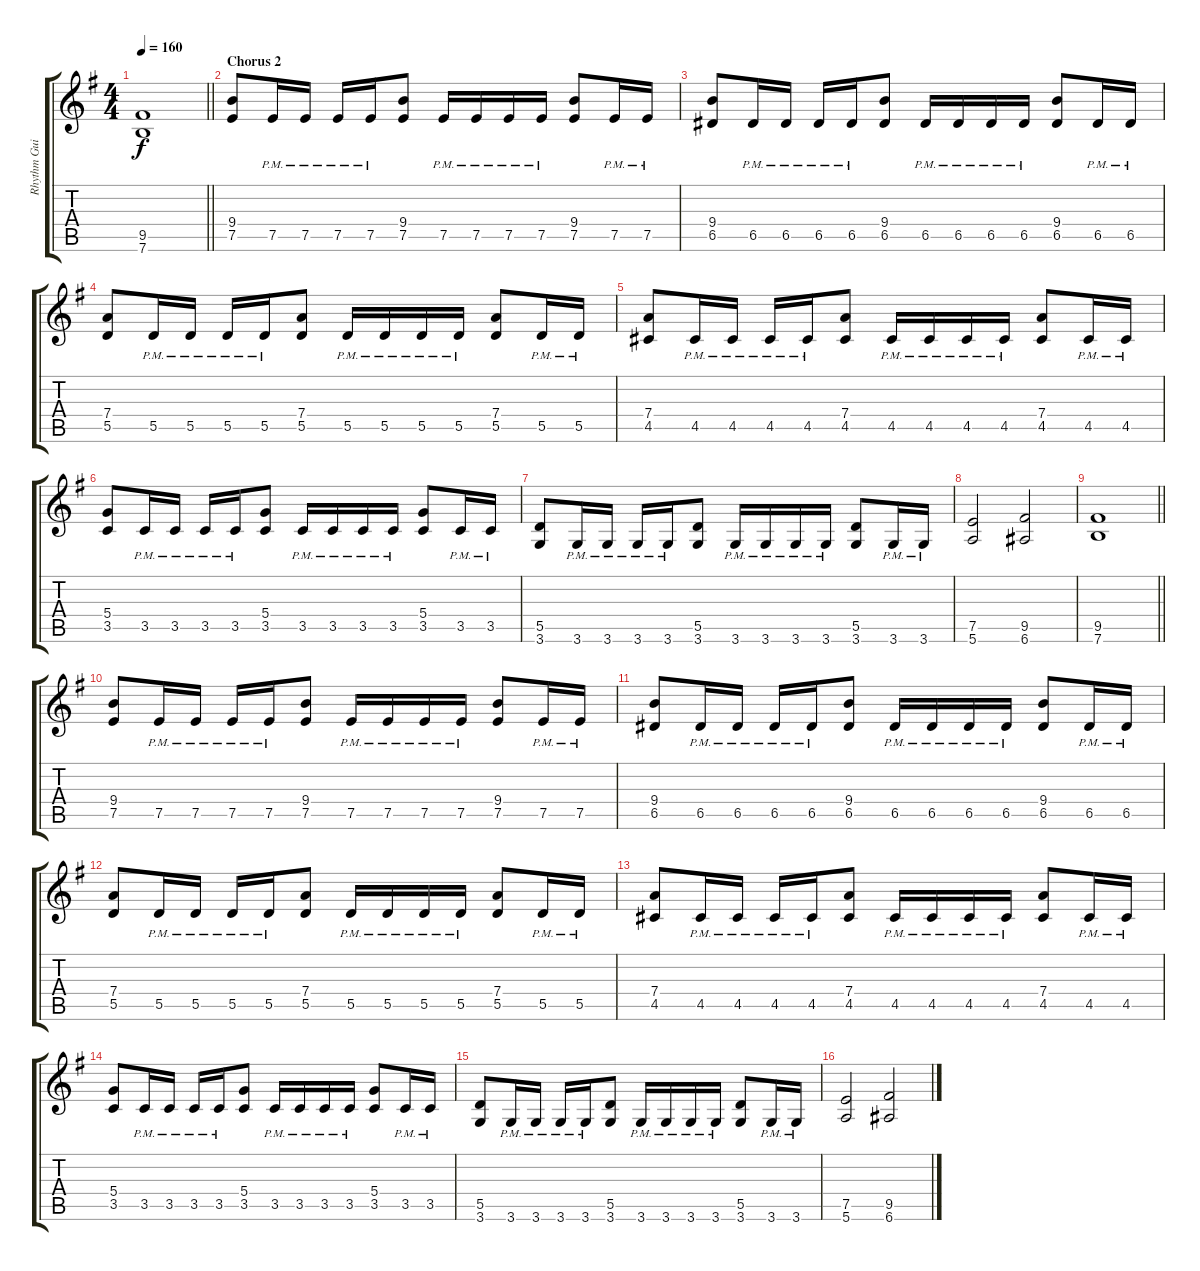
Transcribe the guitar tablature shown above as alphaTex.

\track ("Rhythm Guitar 2: Niklas Dahlin" "Rhythm Gui") {instrument distortionguitar}
\staff {score tabs}
\tuning (E4 B3 G3 D3 A2 E2) {hide}
\ts (4 4)
\tempo 160
\clef g2
\barLineRight lightlight
\ks eminor
(9.5 7.6).1{dy f} |
\section ("" "Chorus 2")
(9.4 7.5).8 7.5{pm}.16 7.5{pm}.16 7.5{pm}.16 7.5{pm}.16 (9.4 7.5).8 7.5{pm}.16 7.5{pm}.16 7.5{pm}.16 7.5{pm}.16 (9.4 7.5).8 7.5{pm}.16 7.5{pm}.16 |
(9.4 6.5).8 6.5{pm}.16 6.5{pm}.16 6.5{pm}.16 6.5{pm}.16 (9.4 6.5).8 6.5{pm}.16 6.5{pm}.16 6.5{pm}.16 6.5{pm}.16 (9.4 6.5).8 6.5{pm}.16 6.5{pm}.16 |
(7.4 5.5).8 5.5{pm}.16 5.5{pm}.16 5.5{pm}.16 5.5{pm}.16 (7.4 5.5).8 5.5{pm}.16 5.5{pm}.16 5.5{pm}.16 5.5{pm}.16 (7.4 5.5).8 5.5{pm}.16 5.5{pm}.16 |
(7.4 4.5).8 4.5{pm}.16 4.5{pm}.16 4.5{pm}.16 4.5{pm}.16 (7.4 4.5).8 4.5{pm}.16 4.5{pm}.16 4.5{pm}.16 4.5{pm}.16 (7.4 4.5).8 4.5{pm}.16 4.5{pm}.16 |
(5.4 3.5).8 3.5{pm}.16 3.5{pm}.16 3.5{pm}.16 3.5{pm}.16 (5.4 3.5).8 3.5{pm}.16 3.5{pm}.16 3.5{pm}.16 3.5{pm}.16 (5.4 3.5).8 3.5{pm}.16 3.5{pm}.16 |
(5.5 3.6).8 3.6{pm}.16 3.6{pm}.16 3.6{pm}.16 3.6{pm}.16 (5.5 3.6).8 3.6{pm}.16 3.6{pm}.16 3.6{pm}.16 3.6{pm}.16 (5.5 3.6).8 3.6{pm}.16 3.6{pm}.16 |
(7.5 5.6).2 (9.5 6.6).2 |
\barLineRight lightlight
(9.5 7.6).1 |
(9.4 7.5).8 7.5{pm}.16 7.5{pm}.16 7.5{pm}.16 7.5{pm}.16 (9.4 7.5).8 7.5{pm}.16 7.5{pm}.16 7.5{pm}.16 7.5{pm}.16 (9.4 7.5).8 7.5{pm}.16 7.5{pm}.16 |
(9.4 6.5).8 6.5{pm}.16 6.5{pm}.16 6.5{pm}.16 6.5{pm}.16 (9.4 6.5).8 6.5{pm}.16 6.5{pm}.16 6.5{pm}.16 6.5{pm}.16 (9.4 6.5).8 6.5{pm}.16 6.5{pm}.16 |
(7.4 5.5).8 5.5{pm}.16 5.5{pm}.16 5.5{pm}.16 5.5{pm}.16 (7.4 5.5).8 5.5{pm}.16 5.5{pm}.16 5.5{pm}.16 5.5{pm}.16 (7.4 5.5).8 5.5{pm}.16 5.5{pm}.16 |
(7.4 4.5).8 4.5{pm}.16 4.5{pm}.16 4.5{pm}.16 4.5{pm}.16 (7.4 4.5).8 4.5{pm}.16 4.5{pm}.16 4.5{pm}.16 4.5{pm}.16 (7.4 4.5).8 4.5{pm}.16 4.5{pm}.16 |
(5.4 3.5).8 3.5{pm}.16 3.5{pm}.16 3.5{pm}.16 3.5{pm}.16 (5.4 3.5).8 3.5{pm}.16 3.5{pm}.16 3.5{pm}.16 3.5{pm}.16 (5.4 3.5).8 3.5{pm}.16 3.5{pm}.16 |
(5.5 3.6).8 3.6{pm}.16 3.6{pm}.16 3.6{pm}.16 3.6{pm}.16 (5.5 3.6).8 3.6{pm}.16 3.6{pm}.16 3.6{pm}.16 3.6{pm}.16 (5.5 3.6).8 3.6{pm}.16 3.6{pm}.16 |
(7.5 5.6).2 (9.5 6.6).2
